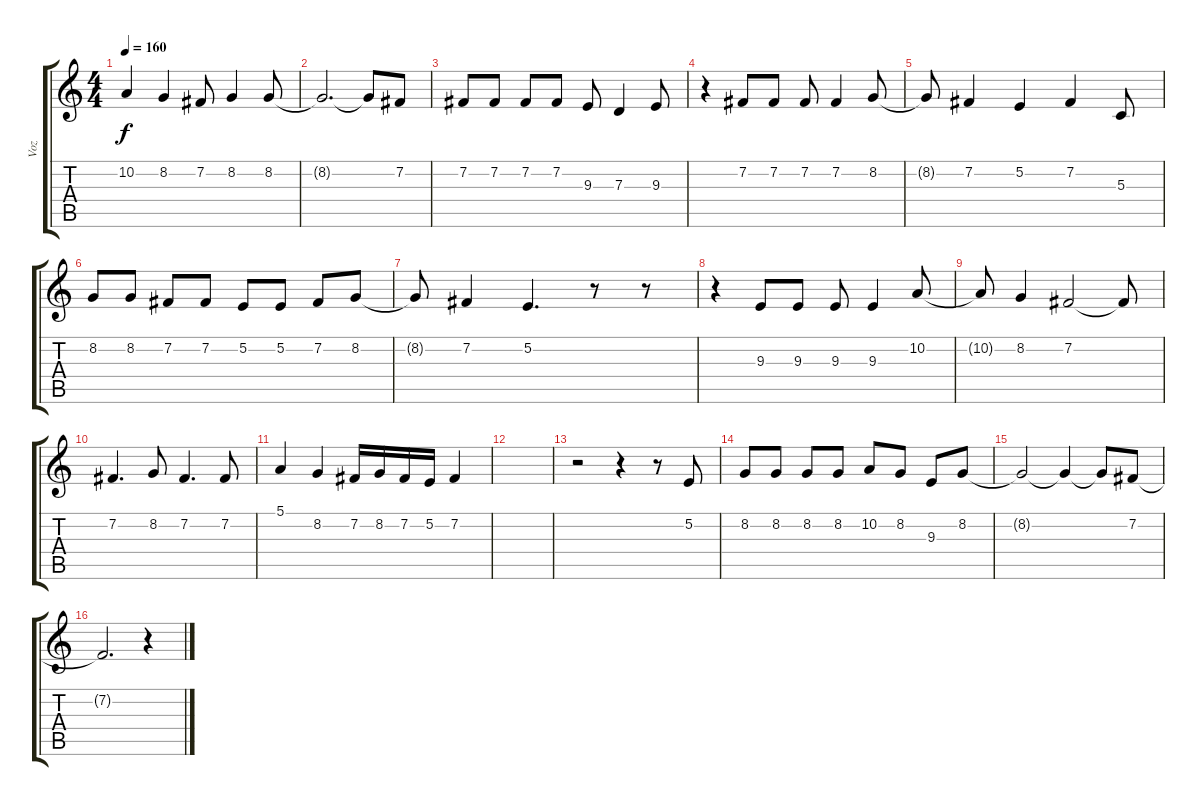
\track ("Voz" "Voz") {instrument fx5brightness}
\staff {score tabs}
\tuning (E4 B3 G3 D3 A2 E2) {hide}
\ts (4 4)
\tempo 160
\clef g2
\ks c
10.2{t}.4{dy f} 8.2.4 7.2.8 8.2.4 8.2.8 |
8.2{t}.2{d} 8.2{t}.8 7.2.8 |
7.2.8 7.2.8 7.2.8 7.2.8 9.3.8 7.3.4 9.3.8 |
r.4 7.2.8 7.2.8 7.2.8 7.2.4 8.2.8 |
8.2{t}.8 7.2.4 5.2.4 7.2.4 5.3.8 |
8.2.8 8.2.8 7.2.8 7.2.8 5.2.8 5.2.8 7.2.8 8.2.8 |
8.2{t}.8 7.2.4 5.2.4{d} r.8 r.8 |
r.4 9.3.8 9.3.8 9.3.8 9.3.4 10.2.8 |
10.2{t}.8 8.2.4 7.2.2 7.2{t}.8 |
7.2.4{d} 8.2.8 7.2.4{d} 7.2.8 |
5.1.4 8.2.4 7.2.16 8.2.16 7.2.16 5.2.16 7.2.4 |
|
r.2 r.4 r.8 5.2.8 |
8.2.8 8.2.8 8.2.8 8.2.8 10.2.8 8.2.8 9.3.8 8.2.8 |
8.2{t}.2 8.2{t}.4 8.2{t}.8 7.2.8 |
7.2{t}.2{d} r.4
